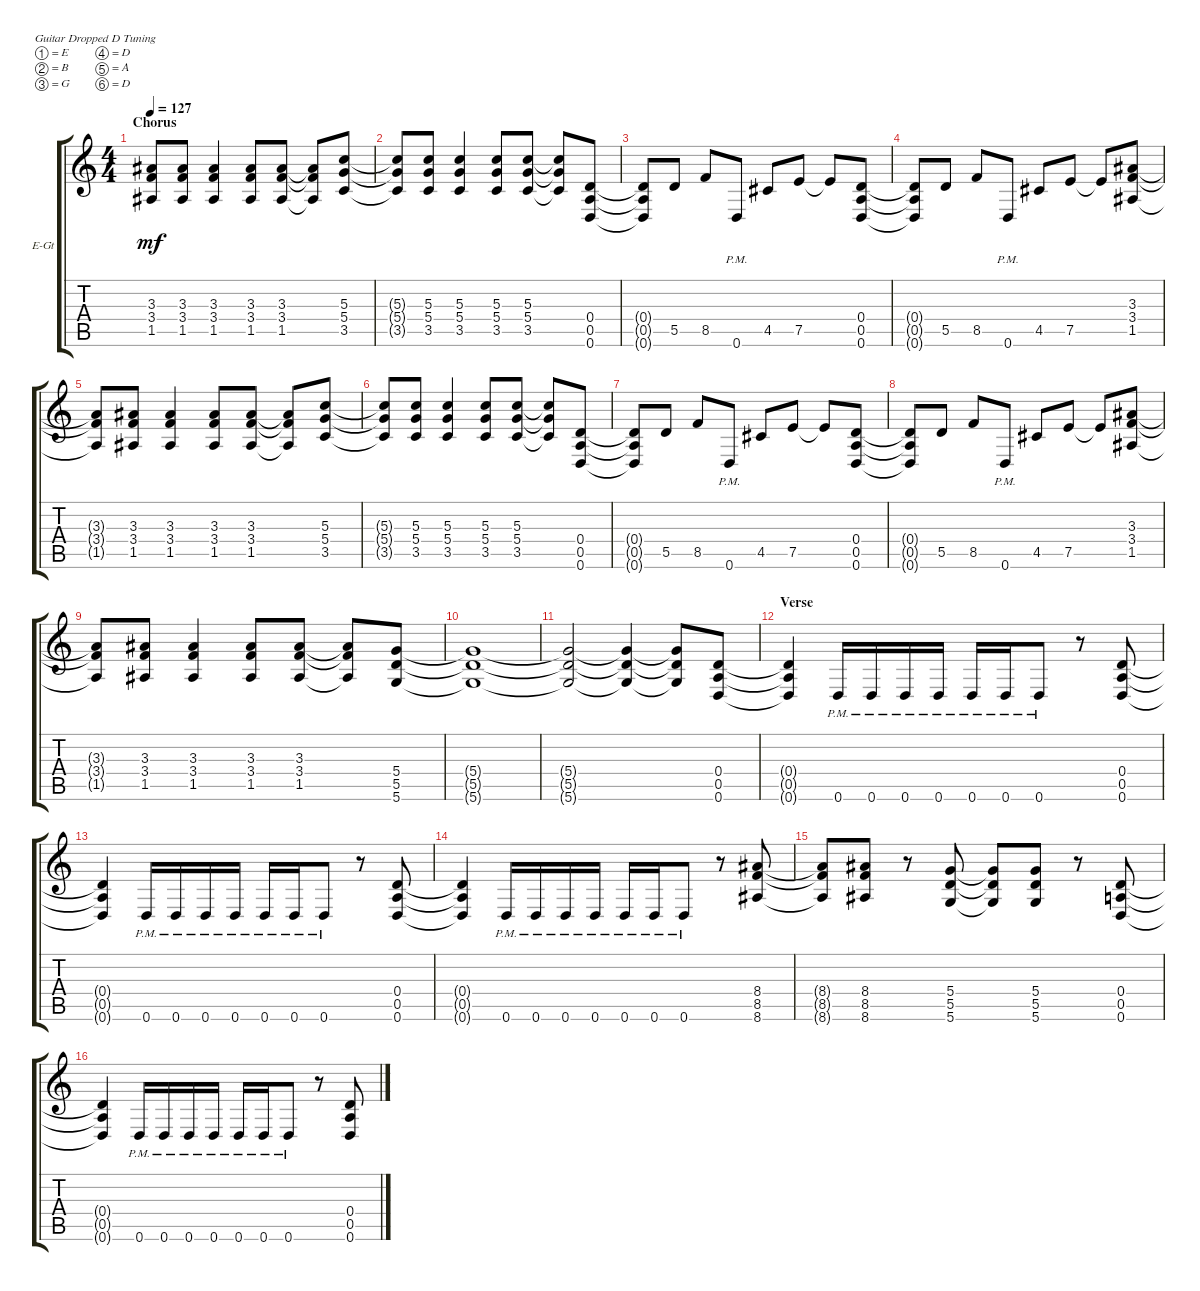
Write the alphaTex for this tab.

\defaultSystemsLayout 4
\bracketExtendMode groupsimilarinstruments
\firstSystemTrackNameOrientation horizontal
\otherSystemsTrackNameOrientation horizontal
\track ("Rhythm Guitar (Left)" "E-Gt") {instrument distortionguitar}
\staff {score tabs}
\tuning (E4 B3 G3 D3 A2 D2)
\ts (4 4)
\section ("" "Chorus")
\tempo 127
\clef g2
\scale
0.333333
\ks c
(1.5{t} 3.4{t} 3.3{t}).8{dy mf} (1.5 3.4 3.3).8 (1.5 3.4 3.3).4 (1.5 3.4 3.3).8 (3.4 1.5 3.3).8 (1.5{t} 3.4{t} 3.3{t}).8 (3.5 5.4 5.3).8 |
\scale
0.333333 (5.3{t} 5.4{t} 3.5{t}).8 (5.3 5.4 3.5).8 (5.3 5.4 3.5).4 (5.3 5.4 3.5).8 (5.3 5.4 3.5).8 (5.3{t} 5.4{t} 3.5{t}).8 (0.5 0.6 0.4).8 |
\scale
0.333333 (0.5{t} 0.6{t} 0.4{t}).8 5.5.8 8.5.8 0.6{pm}.8 4.5.8 7.5.8 7.5{t}.8 (0.5 0.6 0.4).8 |
\scale
0.333333 (0.6{t} 0.5{t} 0.4{t}).8 5.5.8 8.5.8 0.6{pm}.8 4.5.8 7.5.8 7.5{t}.8 (1.5 3.4 3.3).8 |
\scale
0.333333 (1.5{t} 3.4{t} 3.3{t}).8 (1.5 3.4 3.3).8 (1.5 3.4 3.3).4 (1.5 3.4 3.3).8 (3.4 1.5 3.3).8 (1.5{t} 3.4{t} 3.3{t}).8 (3.5 5.4 5.3).8 |
(5.3{t} 5.4{t} 3.5{t}).8 (5.3 5.4 3.5).8 (5.3 5.4 3.5).4 (5.3 5.4 3.5).8 (5.3 5.4 3.5).8 (5.3{t} 5.4{t} 3.5{t}).8 (0.5 0.6 0.4).8 |
(0.5{t} 0.6{t} 0.4{t}).8 5.5.8 8.5.8 0.6{pm}.8 4.5.8 7.5.8 7.5{t}.8 (0.5 0.6 0.4).8 |
(0.6{t} 0.5{t} 0.4{t}).8 5.5.8 8.5.8 0.6{pm}.8 4.5.8 7.5.8 7.5{t}.8 (1.5 3.4 3.3).8 |
(1.5{t} 3.4{t} 3.3{t}).8 (1.5 3.4 3.3).8 (1.5 3.4 3.3).4 (1.5 3.4 3.3).8 (3.4 1.5 3.3).8 (1.5{t} 3.4{t} 3.3{t}).8 (5.5 5.4 5.6).8 |
\scale
0.333333 (5.4{t} 5.5{t} 5.6{t}).1 |
\scale
0.333333 (5.6{t} 5.5{t} 5.4{t}).2 (5.4{t} 5.5{t} 5.6{t}).4 (5.6{t} 5.5{t} 5.4{t}).8 (0.5 0.6 0.4).8 |
\section ("" "Verse")
\scale
0.333333 (0.5{t} 0.6{t} 0.4{t}).4 0.6{pm}.16 0.6{pm}.16 0.6{pm}.16 0.6{pm}.16 0.6{pm}.16 0.6{pm}.16 0.6{pm}.8 r.8 (0.5 0.6 0.4).8 |
(0.5{t} 0.6{t} 0.4{t}).4 0.6{pm}.16 0.6{pm}.16 0.6{pm}.16 0.6{pm}.16 0.6{pm}.16 0.6{pm}.16 0.6{pm}.8 r.8 (0.5 0.6 0.4).8 |
(0.5{t} 0.6{t} 0.4{t}).4 0.6{pm}.16 0.6{pm}.16 0.6{pm}.16 0.6{pm}.16 0.6{pm}.16 0.6{pm}.16 0.6{pm}.8 r.8 (8.5 8.6 8.4).8 |
(8.6{t} 8.5{t} 8.4{t}).8 (8.5 8.6 8.4).8 r.8 (5.6 5.5 5.4).8 (5.5{t} 5.6{t} 5.4{t}).8 (5.5 5.6 5.4).8 r.8 (0.6 0.5 0.4).8 |
(0.5{t} 0.6{t} 0.4{t}).4 0.6{pm}.16 0.6{pm}.16 0.6{pm}.16 0.6{pm}.16 0.6{pm}.16 0.6{pm}.16 0.6{pm}.8 r.8 (0.5 0.6 0.4).8
